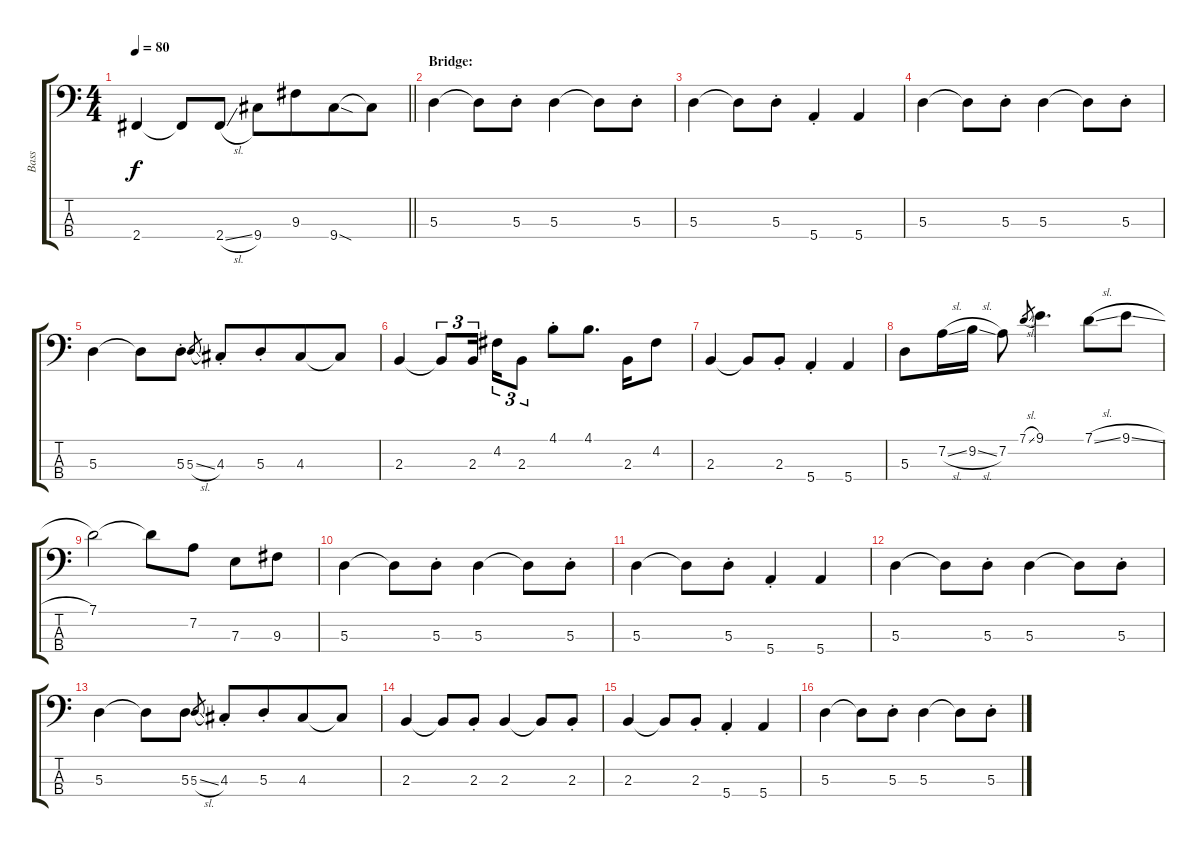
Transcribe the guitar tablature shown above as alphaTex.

\track ("Bass" "Bass") {instrument electricbassfinger}
\staff {score tabs}
\tuning (G2 D2 A1 E1) {hide}
\ts (4 4)
\tempo 80
\clef f4
\barLineRight lightlight
\ks c
2.4.4{dy f} 2.4{t}.8 2.4{sl}.8 9.4.8 9.3.8{beam merge} 9.4{sod}.8 9.4{t}.8 |
\section ("" "Bridge:")
5.3.4 5.3{t}.8 5.3{st}.8 5.3.4 5.3{t}.8 5.3{st}.8 |
5.3.4 5.3{t}.8 5.3{st}.8 5.4{st}.4 5.4.4 |
5.3.4 5.3{t}.8 5.3{st}.8 5.3.4 5.3{t}.8 5.3{st}.8 |
5.3.4 5.3{t}.8 5.3{st}.8 5.3{sl}.8{gr} 4.3{st}.8 5.3{st}.8{beam merge} 4.3.8 4.3{t}.8 |
2.3.4 2.3{t}.8{tu (3 2)} 2.3.16{tu (3 2) beam splitsecondary} 4.2.16{tu (3 2)} 2.3.8{tu (3 2)} 4.1{st}.8 4.1.8{d} 2.3.16 4.2.8 |
2.3.4 2.3{t}.8 2.3{st}.8 5.4{st}.4 5.4.4 |
5.3.8 7.2{sl}.16 9.2{sl}.16 7.2.8 7.1{sl}.8{gr} 9.1.4{d} 7.1{sl}.8 9.1{sl}.8 |
7.1.2 7.1{t}.8 7.2.8 7.3.8 9.3.8 |
5.3.4 5.3{t}.8 5.3{st}.8 5.3.4 5.3{t}.8 5.3{st}.8 |
5.3.4 5.3{t}.8 5.3{st}.8 5.4{st}.4 5.4.4 |
5.3.4 5.3{t}.8 5.3{st}.8 5.3.4 5.3{t}.8 5.3{st}.8 |
5.3.4 5.3{t}.8 5.3.8 5.3{sl}.8{gr} 4.3{st}.8 5.3{st}.8{beam merge} 4.3.8 4.3{t}.8 |
2.3.4 2.3{t}.8 2.3{st}.8 2.3.4 2.3{t}.8 2.3{st}.8 |
2.3.4 2.3{t}.8 2.3{st}.8 5.4{st}.4 5.4.4 |
5.3.4 5.3{t}.8 5.3{st}.8 5.3.4 5.3{t}.8 5.3{st}.8
